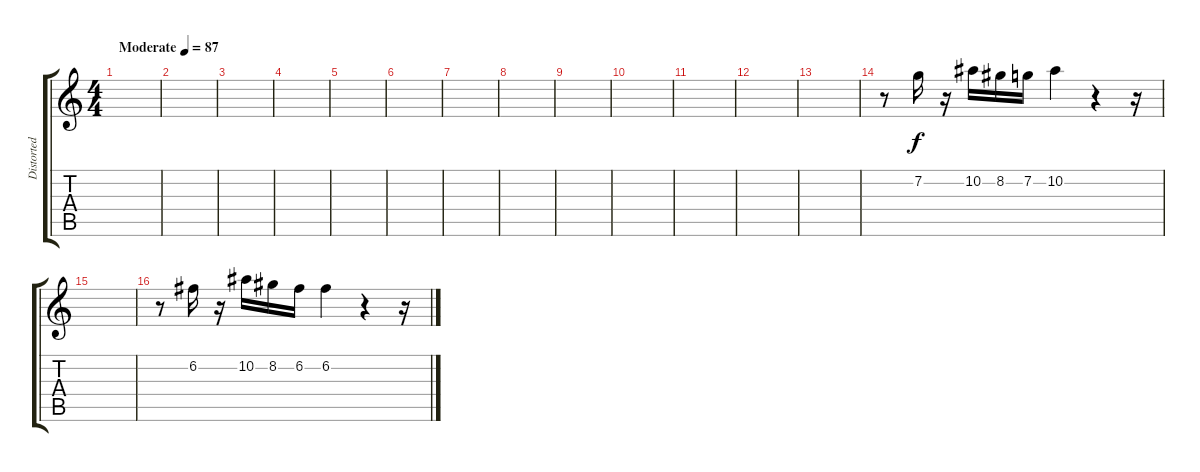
\track ("Distorted 1" "Distorted ") {instrument distortionguitar}
\staff {score tabs}
\tuning (F4 C4 Ab3 Eb3 Bb2 F2) {hide}
\ts (4 4)
\tempo (87 "Moderate")
\clef g2
\ks c
|
|
|
|
|
|
|
|
|
|
|
|
|
r.8 7.2.16 r.16 10.2.16 8.2.16 7.2.16 10.2.4 r.4 r.16 |
|
r.8 6.2.16 r.16 10.2.16 8.2.16 6.2.16 6.2.4 r.4 r.16
